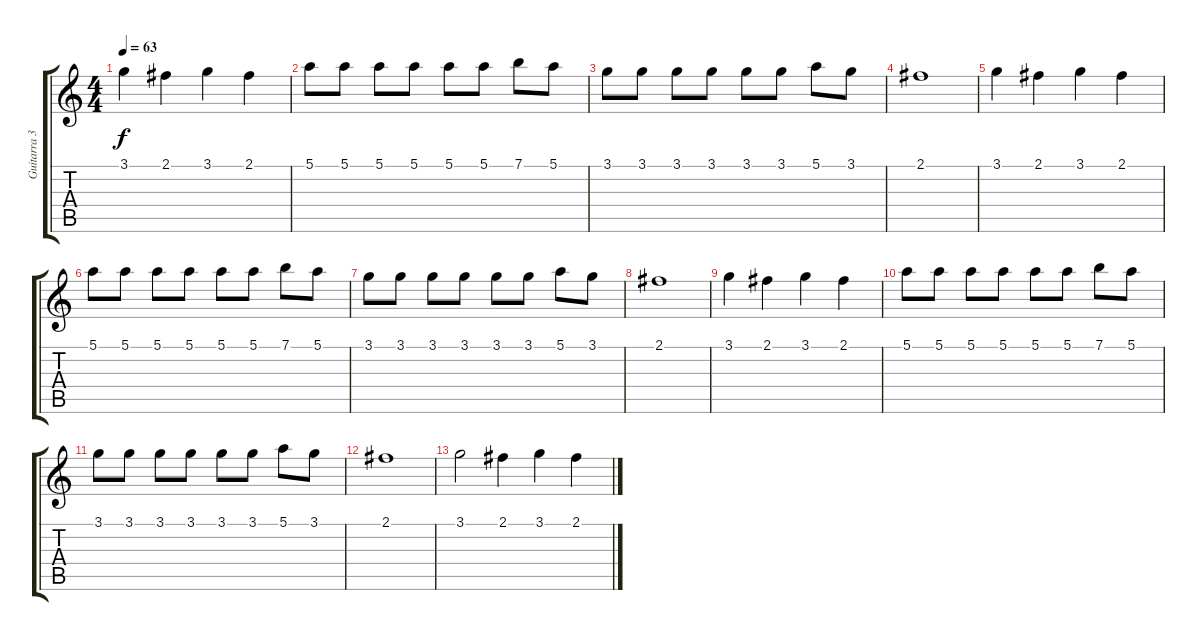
\track ("Guitarra 3" "Guitarra 3") {instrument distortionguitar}
\staff {score tabs}
\tuning (E4 B3 G3 D3 A2 E2) {hide}
\ts (4 4)
\tempo 63
\clef g2
\ks c
3.1.4{dy f} 2.1.4 3.1.4 2.1.4 |
5.1.8 5.1.8 5.1.8 5.1.8 5.1.8 5.1.8 7.1.8 5.1.8 |
3.1.8 3.1.8 3.1.8 3.1.8 3.1.8 3.1.8 5.1.8 3.1.8 |
2.1.1 |
3.1.4 2.1.4 3.1.4 2.1.4 |
5.1.8{balance 0} 5.1.8 5.1.8 5.1.8 5.1.8 5.1.8 7.1.8 5.1.8 |
3.1.8 3.1.8 3.1.8 3.1.8 3.1.8 3.1.8 5.1.8 3.1.8 |
2.1.1 |
3.1.4 2.1.4 3.1.4 2.1.4 |
5.1.8{balance 16} 5.1.8 5.1.8 5.1.8 5.1.8 5.1.8 7.1.8 5.1.8 |
3.1.8 3.1.8 3.1.8 3.1.8 3.1.8 3.1.8 5.1.8 3.1.8 |
2.1.1 |
3.1.2 2.1.4 3.1.4 2.1.4
